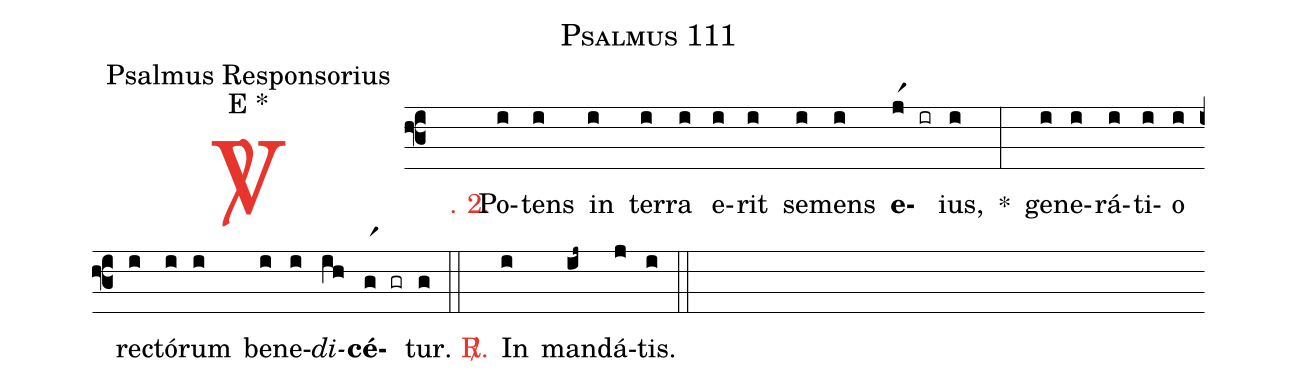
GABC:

name: Psalmus 111;
office-part: Psalmus Responsorius;
mode: E *;
%%
(f3)

<c><sp>V/</sp>. 2.</c>() Po(i)tens(i) in(i) ter(i)ra(i) e(i)rit(i) se(i)mens(i) <b>e</b>(jr1 ir)ius,(i) *(:) ge(i)ne(i)rá(i)ti(i)o(i) rec(i)tó(i)rum(i) be(i)ne(i)<i>di</i>(ih)<b>cé</b>(gr1 gr)tur.(g)

(::)

<nlba><c><sp>R/</sp>.</c>() In</nlba>(i) man(ij~)dá(j)tis.(i)

(::)
